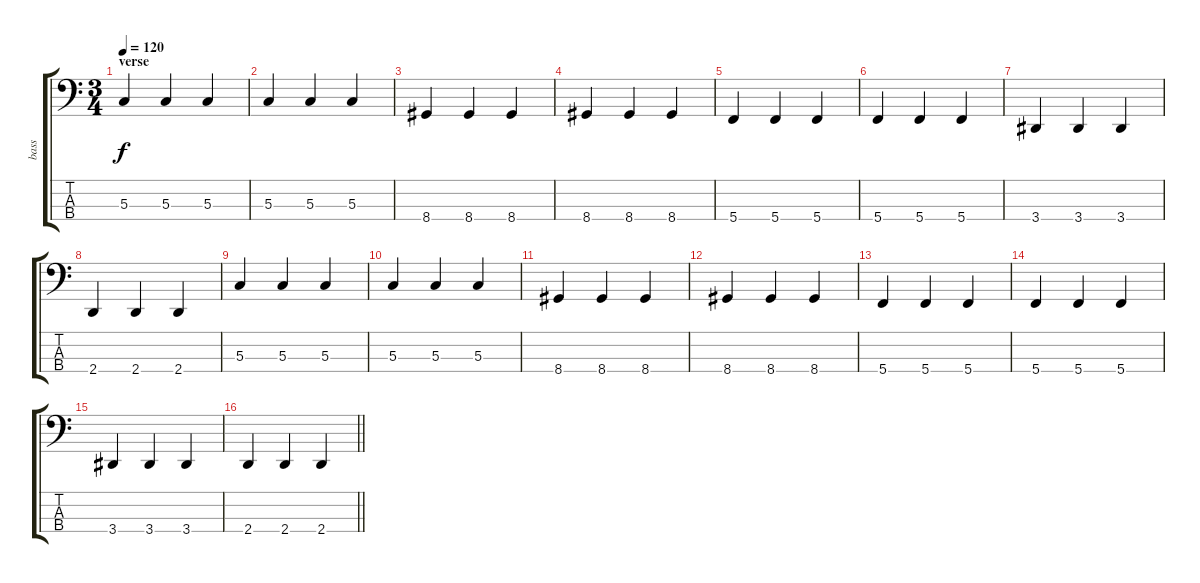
\track ("bass" "bass") {instrument electricbassfinger}
\staff {score tabs}
\tuning (F2 C2 G1 C1) {hide}
\ts (3 4)
\section ("" "verse")
\tempo 120
\clef f4
\ks c
5.3.4{dy f} 5.3.4 5.3.4 |
5.3.4 5.3.4 5.3.4 |
8.4.4 8.4.4 8.4.4 |
8.4.4 8.4.4 8.4.4 |
5.4.4 5.4.4 5.4.4 |
5.4.4 5.4.4 5.4.4 |
3.4.4 3.4.4 3.4.4 |
2.4.4 2.4.4 2.4.4 |
5.3.4 5.3.4 5.3.4 |
5.3.4 5.3.4 5.3.4 |
8.4.4 8.4.4 8.4.4 |
8.4.4 8.4.4 8.4.4 |
5.4.4 5.4.4 5.4.4 |
5.4.4 5.4.4 5.4.4 |
3.4.4 3.4.4 3.4.4 |
\barLineRight lightlight
2.4.4 2.4.4 2.4.4
